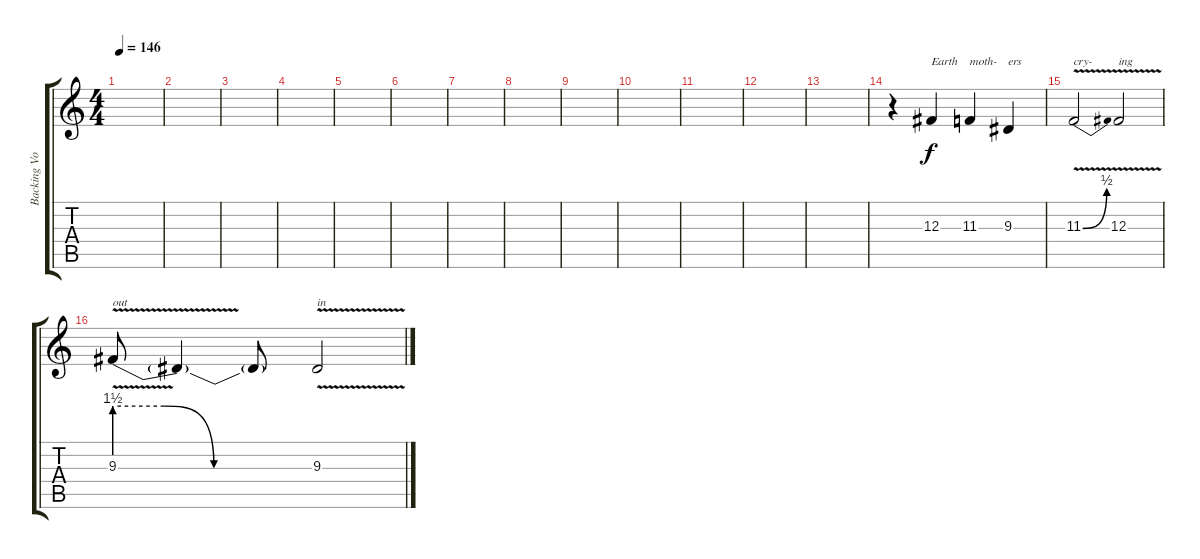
\track ("Backing Vocals 2" "Backing Vo") {instrument lead1square}
\staff {score tabs}
\tuning (Eb4 Bb3 Gb3 Db3 Ab2 Eb2) {hide}
\ts (4 4)
\tempo 146
\clef g2
\ks c
|
|
|
|
|
|
|
|
|
|
|
|
|
r.4 12.3.4{txt "Earth"} 11.3.4{txt "moth-"} 9.3.4{txt "ers"} |
11.3{be (bend 0 0 60 2) v}.2{txt "cry-"} 12.3{v}.2{txt "ing"} |
9.3{be (custom 0 6 15 6 30 0 60 0) v}.8{txt "out"} 9.3{t}.4 9.3{t}.8 9.3{v}.2{txt "in"}
